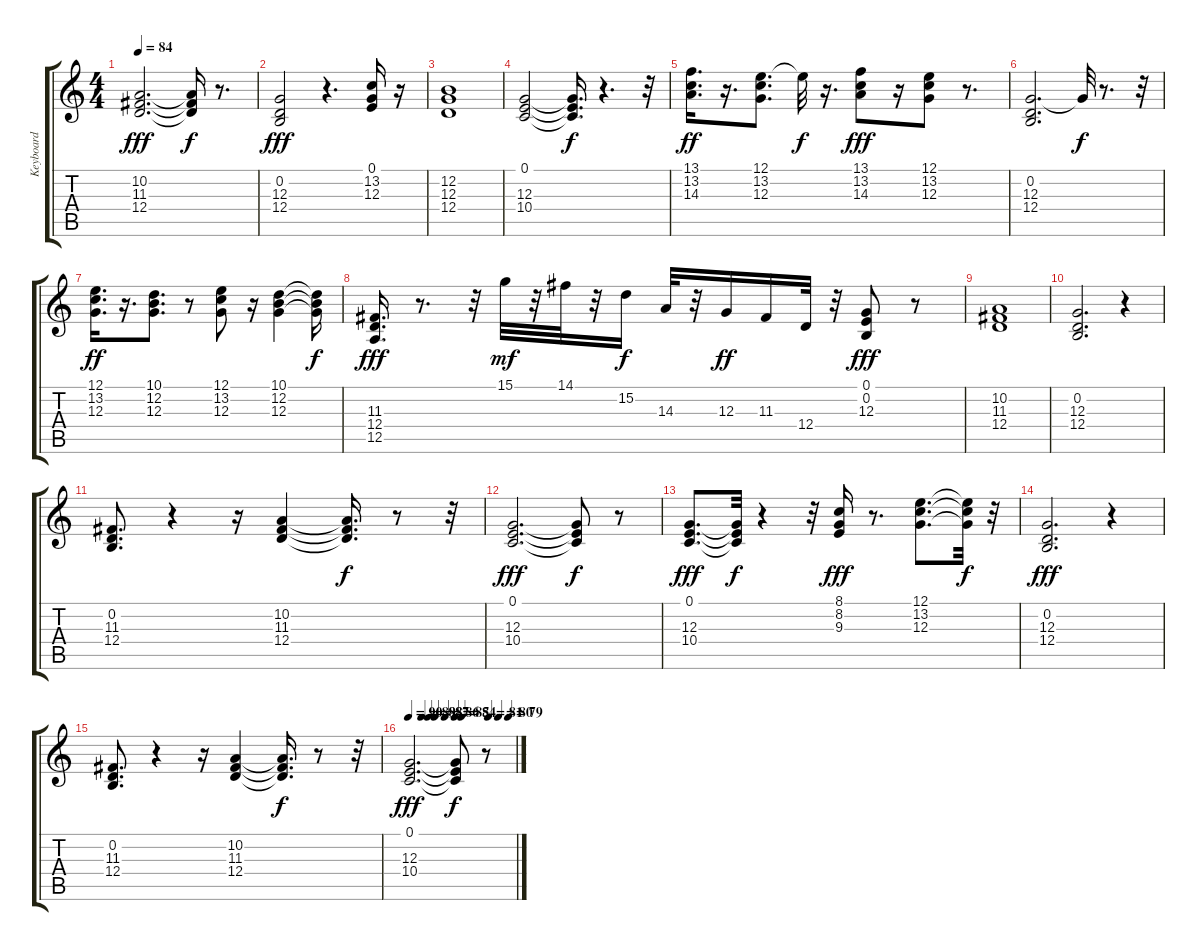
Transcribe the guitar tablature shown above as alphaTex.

\track ("Keyboard" "Keyboard") {instrument electricpiano2}
\staff {score tabs}
\tuning (E4 B3 G3 D3 A2 E2) {hide}
\ts (4 4)
\tempo 84
\clef g2
\ks c
(10.2 11.3 12.4).2{d dy fff} (10.2{t} 11.3{t} 12.4{t}).16{dy f} r.8{d} |
(0.2 12.3 12.4).2{dy fff} r.4{d} (0.1 13.2 12.3).16 r.16 |
(12.2 12.3 12.4).1 |
(0.1 12.3 10.4).2 (0.1{t} 12.3{t} 10.4{t}).16{d dy f} r.4{d} r.32 |
(13.1 13.2 14.3).16{d dy ff} r.16{d} (12.1 13.2 12.3).8{d} 12.1{t}.32{dy f} r.16{d} (13.1 13.2 14.3).8{dy fff} r.16 (12.1 13.2 12.3).8 r.8{d} |
(0.2 12.3 12.4).2{d} 12.3{t}.32{dy f} r.8{d} r.32 |
(12.1 13.2 12.3).16{d dy ff} r.16{d} (10.1 12.2 12.3).8{d} r.8 (12.1 13.2 12.3).8 r.16 (10.1 12.2 12.3).4 (10.1{t} 12.2{t} 12.3{t}).16{dy f} |
(11.3 12.4 12.5).16{d dy fff} r.8{d} r.32 15.1.32{dy mf} r.32 14.1.32 r.32 15.2.16{dy f} 14.3.32 r.32 12.3.16{dy ff} 11.3.16 12.4.32 r.32 (0.1 0.2 12.3).8{dy fff} r.8 |
(10.2 11.3 12.4).1 |
(0.2 12.3 12.4).2{d} r.4 |
(0.2 11.3 12.4).8{d} r.4 r.16 (10.2 11.3 12.4).4 (10.2{t} 11.3{t} 12.4{t}).16{d dy f} r.8 r.32 |
(0.1 12.3 10.4).2{d dy fff} (0.1{t} 12.3{t} 10.4{t}).8{dy f} r.8 |
(0.1 12.3 10.4).8{d dy fff} (0.1{t} 12.3{t} 10.4{t}).32{dy f} r.4 r.32 (8.1 8.2 9.3).16{dy fff} r.8{d} (12.1 13.2 12.3).8{d} (12.1{t} 13.2{t} 12.3{t}).32{dy f} r.32 |
(0.2 12.3 12.4).2{d dy fff} r.4 |
(0.2 11.3 12.4).8{d} r.4 r.16 (10.2 11.3 12.4).4 (10.2{t} 11.3{t} 12.4{t}).16{d dy f} r.8 r.32 |
\tempo 90
\tempo (89 0.125)
\tempo (88 0.1875)
\tempo (87 0.25)
\tempo (86 0.34375)
\tempo (85 0.4375)
\tempo (84 0.5)
\tempo (81 0.75)
\tempo (80 0.84375)
\tempo (79 0.9375)
(0.1 12.3 10.4).2{d dy fff} (0.1{t} 12.3{t} 10.4{t}).8{dy f} r.8
